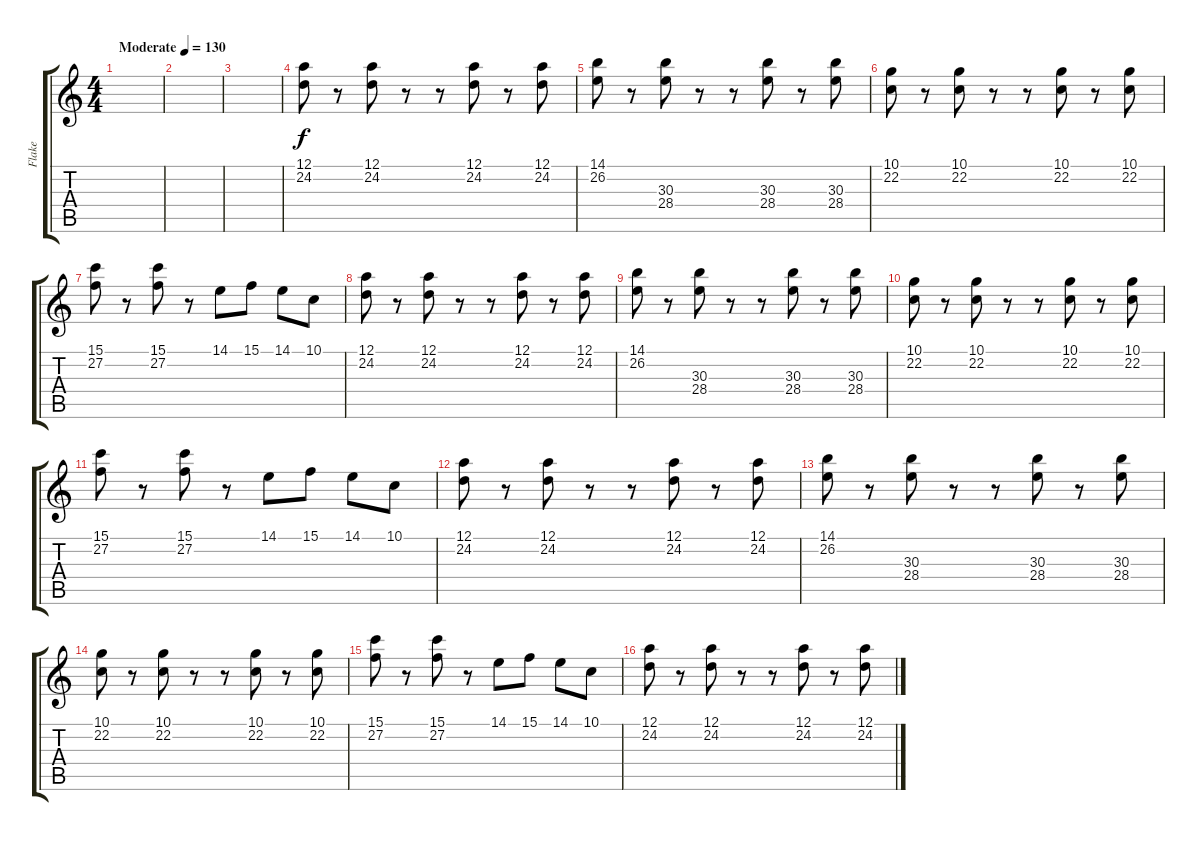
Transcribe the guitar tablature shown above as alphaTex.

\track ("Flake" "Flake") {instrument fx4atmosphere}
\staff {score tabs}
\tuning (D4 A3 F3 C3 G2 C2) {hide}
\ts (4 4)
\tempo (130 "Moderate")
\clef g2
\ks c
|
|
|
(12.1 24.2).8 r.8 (12.1 24.2).8 r.8 r.8 (12.1 24.2).8 r.8 (12.1 24.2).8 |
(14.1 26.2).8 r.8 (30.3 28.4).8 r.8 r.8 (30.3 28.4).8 r.8 (30.3 28.4).8 |
(10.1 22.2).8 r.8 (10.1 22.2).8 r.8 r.8 (10.1 22.2).8 r.8 (10.1 22.2).8 |
(15.1 27.2).8 r.8 (15.1 27.2).8 r.8 14.1.8 15.1.8 14.1.8 10.1.8 |
(12.1 24.2).8 r.8 (12.1 24.2).8 r.8 r.8 (12.1 24.2).8 r.8 (12.1 24.2).8 |
(14.1 26.2).8 r.8 (30.3 28.4).8 r.8 r.8 (30.3 28.4).8 r.8 (30.3 28.4).8 |
(10.1 22.2).8 r.8 (10.1 22.2).8 r.8 r.8 (10.1 22.2).8 r.8 (10.1 22.2).8 |
(15.1 27.2).8 r.8 (15.1 27.2).8 r.8 14.1.8 15.1.8 14.1.8 10.1.8 |
(12.1 24.2).8 r.8 (12.1 24.2).8 r.8 r.8 (12.1 24.2).8 r.8 (12.1 24.2).8 |
(14.1 26.2).8 r.8 (30.3 28.4).8 r.8 r.8 (30.3 28.4).8 r.8 (30.3 28.4).8 |
(10.1 22.2).8 r.8 (10.1 22.2).8 r.8 r.8 (10.1 22.2).8 r.8 (10.1 22.2).8 |
(15.1 27.2).8 r.8 (15.1 27.2).8 r.8 14.1.8 15.1.8 14.1.8 10.1.8 |
(12.1 24.2).8 r.8 (12.1 24.2).8 r.8 r.8 (12.1 24.2).8 r.8 (12.1 24.2).8
